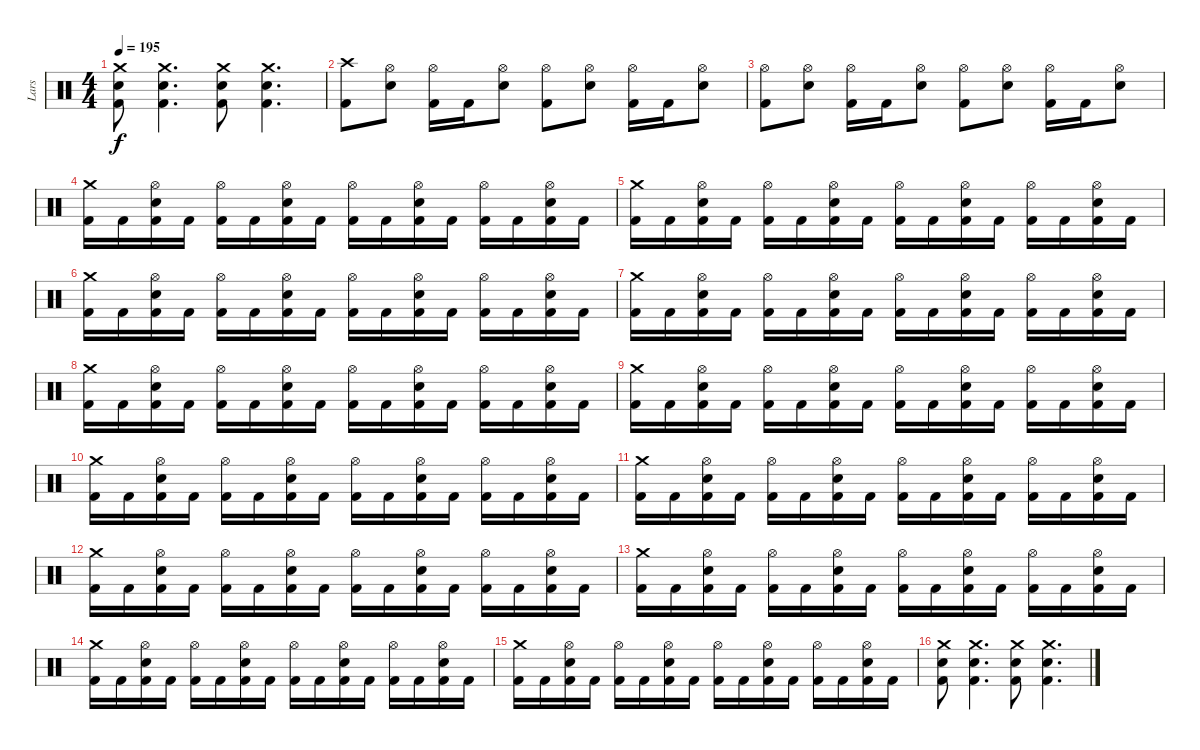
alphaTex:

\track ("Lars" "Lars") {instrument percussion}
\staff {score}
\articulation defaults
\ts (4 4)
\tempo 195
\clef neutral
\ks c
("Crash medium (hit)" "Electric Snare (hit)" "Kick (hit) 2").8{dy f} ("Crash medium (hit)" "Electric Snare (hit)" "Kick (hit) 2").4{d} ("Crash medium (hit)" "Electric Snare (hit)" "Kick (hit) 2").8 ("Crash medium (hit)" "Electric Snare (hit)" "Kick (hit) 2").4{d} |
("Crash high (hit)" "Kick (hit) 2").8 ("Hi-Hat (open)" "Electric Snare (hit)").8 ("Hi-Hat (open)" "Kick (hit) 2").16 "Kick (hit) 2".16 ("Hi-Hat (open)" "Electric Snare (hit)").8 ("Hi-Hat (open)" "Kick (hit) 2").8 ("Hi-Hat (open)" "Electric Snare (hit)").8 ("Hi-Hat (open)" "Kick (hit) 2").16 "Kick (hit) 2".16 ("Hi-Hat (open)" "Electric Snare (hit)").8 |
("Hi-Hat (open)" "Kick (hit) 2").8 ("Hi-Hat (open)" "Electric Snare (hit)").8 ("Hi-Hat (open)" "Kick (hit) 2").16 "Kick (hit) 2".16 ("Hi-Hat (open)" "Electric Snare (hit)").8 ("Hi-Hat (open)" "Kick (hit) 2").8 ("Hi-Hat (open)" "Electric Snare (hit)").8 ("Hi-Hat (open)" "Kick (hit) 2").16 "Kick (hit) 2".16 ("Hi-Hat (open)" "Electric Snare (hit)").8 |
("Crash medium (hit)" "Kick (hit) 2").16 "Kick (hit) 2".16 ("Hi-Hat (open)" "Electric Snare (hit)" "Kick (hit) 2").16 "Kick (hit) 2".16 ("Hi-Hat (open)" "Kick (hit) 2").16 "Kick (hit) 2".16 ("Hi-Hat (open)" "Electric Snare (hit)" "Kick (hit) 2").16 "Kick (hit) 2".16 ("Hi-Hat (open)" "Kick (hit) 2").16 "Kick (hit) 2".16 ("Hi-Hat (open)" "Electric Snare (hit)" "Kick (hit) 2").16 "Kick (hit) 2".16 ("Hi-Hat (open)" "Kick (hit) 2").16 "Kick (hit) 2".16 ("Hi-Hat (open)" "Electric Snare (hit)" "Kick (hit) 2").16 "Kick (hit) 2".16 |
("Crash medium (hit)" "Kick (hit) 2").16 "Kick (hit) 2".16 ("Hi-Hat (open)" "Electric Snare (hit)" "Kick (hit) 2").16 "Kick (hit) 2".16 ("Hi-Hat (open)" "Kick (hit) 2").16 "Kick (hit) 2".16 ("Hi-Hat (open)" "Electric Snare (hit)" "Kick (hit) 2").16 "Kick (hit) 2".16 ("Hi-Hat (open)" "Kick (hit) 2").16 "Kick (hit) 2".16 ("Hi-Hat (open)" "Electric Snare (hit)" "Kick (hit) 2").16 "Kick (hit) 2".16 ("Hi-Hat (open)" "Kick (hit) 2").16 "Kick (hit) 2".16 ("Hi-Hat (open)" "Electric Snare (hit)" "Kick (hit) 2").16 "Kick (hit) 2".16 |
("Crash medium (hit)" "Kick (hit) 2").16 "Kick (hit) 2".16 ("Hi-Hat (open)" "Electric Snare (hit)" "Kick (hit) 2").16 "Kick (hit) 2".16 ("Hi-Hat (open)" "Kick (hit) 2").16 "Kick (hit) 2".16 ("Hi-Hat (open)" "Electric Snare (hit)" "Kick (hit) 2").16 "Kick (hit) 2".16 ("Hi-Hat (open)" "Kick (hit) 2").16 "Kick (hit) 2".16 ("Hi-Hat (open)" "Electric Snare (hit)" "Kick (hit) 2").16 "Kick (hit) 2".16 ("Hi-Hat (open)" "Kick (hit) 2").16 "Kick (hit) 2".16 ("Hi-Hat (open)" "Electric Snare (hit)" "Kick (hit) 2").16 "Kick (hit) 2".16 |
("Crash medium (hit)" "Kick (hit) 2").16 "Kick (hit) 2".16 ("Hi-Hat (open)" "Electric Snare (hit)" "Kick (hit) 2").16 "Kick (hit) 2".16 ("Hi-Hat (open)" "Kick (hit) 2").16 "Kick (hit) 2".16 ("Hi-Hat (open)" "Electric Snare (hit)" "Kick (hit) 2").16 "Kick (hit) 2".16 ("Hi-Hat (open)" "Kick (hit) 2").16 "Kick (hit) 2".16 ("Hi-Hat (open)" "Electric Snare (hit)" "Kick (hit) 2").16 "Kick (hit) 2".16 ("Hi-Hat (open)" "Kick (hit) 2").16 "Kick (hit) 2".16 ("Hi-Hat (open)" "Electric Snare (hit)" "Kick (hit) 2").16 "Kick (hit) 2".16 |
("Crash medium (hit)" "Kick (hit) 2").16 "Kick (hit) 2".16 ("Hi-Hat (open)" "Electric Snare (hit)" "Kick (hit) 2").16 "Kick (hit) 2".16 ("Hi-Hat (open)" "Kick (hit) 2").16 "Kick (hit) 2".16 ("Hi-Hat (open)" "Electric Snare (hit)" "Kick (hit) 2").16 "Kick (hit) 2".16 ("Hi-Hat (open)" "Kick (hit) 2").16 "Kick (hit) 2".16 ("Hi-Hat (open)" "Electric Snare (hit)" "Kick (hit) 2").16 "Kick (hit) 2".16 ("Hi-Hat (open)" "Kick (hit) 2").16 "Kick (hit) 2".16 ("Hi-Hat (open)" "Electric Snare (hit)" "Kick (hit) 2").16 "Kick (hit) 2".16 |
("Crash medium (hit)" "Kick (hit) 2").16 "Kick (hit) 2".16 ("Hi-Hat (open)" "Electric Snare (hit)" "Kick (hit) 2").16 "Kick (hit) 2".16 ("Hi-Hat (open)" "Kick (hit) 2").16 "Kick (hit) 2".16 ("Hi-Hat (open)" "Electric Snare (hit)" "Kick (hit) 2").16 "Kick (hit) 2".16 ("Hi-Hat (open)" "Kick (hit) 2").16 "Kick (hit) 2".16 ("Hi-Hat (open)" "Electric Snare (hit)" "Kick (hit) 2").16 "Kick (hit) 2".16 ("Hi-Hat (open)" "Kick (hit) 2").16 "Kick (hit) 2".16 ("Hi-Hat (open)" "Electric Snare (hit)" "Kick (hit) 2").16 "Kick (hit) 2".16 |
("Crash medium (hit)" "Kick (hit) 2").16 "Kick (hit) 2".16 ("Hi-Hat (open)" "Electric Snare (hit)" "Kick (hit) 2").16 "Kick (hit) 2".16 ("Hi-Hat (open)" "Kick (hit) 2").16 "Kick (hit) 2".16 ("Hi-Hat (open)" "Electric Snare (hit)" "Kick (hit) 2").16 "Kick (hit) 2".16 ("Hi-Hat (open)" "Kick (hit) 2").16 "Kick (hit) 2".16 ("Hi-Hat (open)" "Electric Snare (hit)" "Kick (hit) 2").16 "Kick (hit) 2".16 ("Hi-Hat (open)" "Kick (hit) 2").16 "Kick (hit) 2".16 ("Hi-Hat (open)" "Electric Snare (hit)" "Kick (hit) 2").16 "Kick (hit) 2".16 |
("Crash medium (hit)" "Kick (hit) 2").16 "Kick (hit) 2".16 ("Hi-Hat (open)" "Electric Snare (hit)" "Kick (hit) 2").16 "Kick (hit) 2".16 ("Hi-Hat (open)" "Kick (hit) 2").16 "Kick (hit) 2".16 ("Hi-Hat (open)" "Electric Snare (hit)" "Kick (hit) 2").16 "Kick (hit) 2".16 ("Hi-Hat (open)" "Kick (hit) 2").16 "Kick (hit) 2".16 ("Hi-Hat (open)" "Electric Snare (hit)" "Kick (hit) 2").16 "Kick (hit) 2".16 ("Hi-Hat (open)" "Kick (hit) 2").16 "Kick (hit) 2".16 ("Hi-Hat (open)" "Electric Snare (hit)" "Kick (hit) 2").16 "Kick (hit) 2".16 |
("Crash medium (hit)" "Kick (hit) 2").16 "Kick (hit) 2".16 ("Hi-Hat (open)" "Electric Snare (hit)" "Kick (hit) 2").16 "Kick (hit) 2".16 ("Hi-Hat (open)" "Kick (hit) 2").16 "Kick (hit) 2".16 ("Hi-Hat (open)" "Electric Snare (hit)" "Kick (hit) 2").16 "Kick (hit) 2".16 ("Hi-Hat (open)" "Kick (hit) 2").16 "Kick (hit) 2".16 ("Hi-Hat (open)" "Electric Snare (hit)" "Kick (hit) 2").16 "Kick (hit) 2".16 ("Hi-Hat (open)" "Kick (hit) 2").16 "Kick (hit) 2".16 ("Hi-Hat (open)" "Electric Snare (hit)" "Kick (hit) 2").16 "Kick (hit) 2".16 |
("Crash medium (hit)" "Kick (hit) 2").16 "Kick (hit) 2".16 ("Hi-Hat (open)" "Electric Snare (hit)" "Kick (hit) 2").16 "Kick (hit) 2".16 ("Hi-Hat (open)" "Kick (hit) 2").16 "Kick (hit) 2".16 ("Hi-Hat (open)" "Electric Snare (hit)" "Kick (hit) 2").16 "Kick (hit) 2".16 ("Hi-Hat (open)" "Kick (hit) 2").16 "Kick (hit) 2".16 ("Hi-Hat (open)" "Electric Snare (hit)" "Kick (hit) 2").16 "Kick (hit) 2".16 ("Hi-Hat (open)" "Kick (hit) 2").16 "Kick (hit) 2".16 ("Hi-Hat (open)" "Electric Snare (hit)" "Kick (hit) 2").16 "Kick (hit) 2".16 |
("Crash medium (hit)" "Kick (hit) 2").16 "Kick (hit) 2".16 ("Hi-Hat (open)" "Electric Snare (hit)" "Kick (hit) 2").16 "Kick (hit) 2".16 ("Hi-Hat (open)" "Kick (hit) 2").16 "Kick (hit) 2".16 ("Hi-Hat (open)" "Electric Snare (hit)" "Kick (hit) 2").16 "Kick (hit) 2".16 ("Hi-Hat (open)" "Kick (hit) 2").16 "Kick (hit) 2".16 ("Hi-Hat (open)" "Electric Snare (hit)" "Kick (hit) 2").16 "Kick (hit) 2".16 ("Hi-Hat (open)" "Kick (hit) 2").16 "Kick (hit) 2".16 ("Hi-Hat (open)" "Electric Snare (hit)" "Kick (hit) 2").16 "Kick (hit) 2".16 |
("Crash medium (hit)" "Kick (hit) 2").16 "Kick (hit) 2".16 ("Hi-Hat (open)" "Electric Snare (hit)" "Kick (hit) 2").16 "Kick (hit) 2".16 ("Hi-Hat (open)" "Kick (hit) 2").16 "Kick (hit) 2".16 ("Hi-Hat (open)" "Electric Snare (hit)" "Kick (hit) 2").16 "Kick (hit) 2".16 ("Hi-Hat (open)" "Kick (hit) 2").16 "Kick (hit) 2".16 ("Hi-Hat (open)" "Electric Snare (hit)" "Kick (hit) 2").16 "Kick (hit) 2".16 ("Hi-Hat (open)" "Kick (hit) 2").16 "Kick (hit) 2".16 ("Hi-Hat (open)" "Electric Snare (hit)" "Kick (hit) 2").16 "Kick (hit) 2".16 |
("Crash medium (hit)" "Electric Snare (hit)" "Kick (hit) 2").8 ("Crash medium (hit)" "Electric Snare (hit)" "Kick (hit) 2").4{d} ("Crash medium (hit)" "Electric Snare (hit)" "Kick (hit) 2").8 ("Crash medium (hit)" "Electric Snare (hit)" "Kick (hit) 2").4{d}
